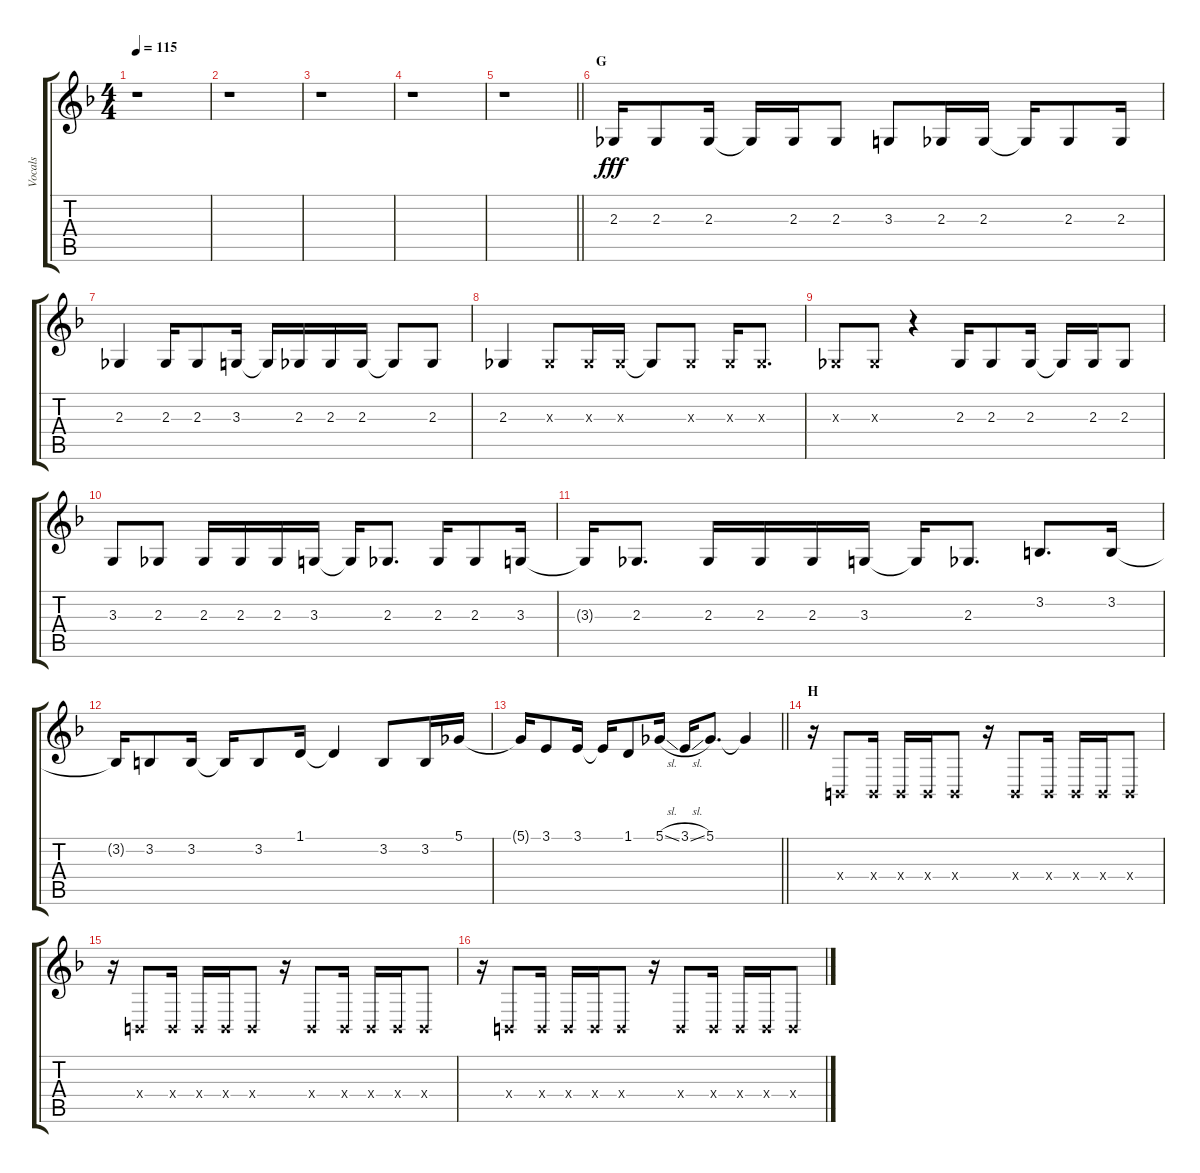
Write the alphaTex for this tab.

\track ("Vocals" "Vocals") {instrument voiceoohs}
\staff {score tabs}
\tuning (Db4 Ab3 E3 B2 Gb2 B1) {hide}
\ts (4 4)
\tempo 115
\clef g2
\ks f
r.1{dy fff} |
r.1 |
r.1 |
r.1 |
\barLineRight lightlight
r.1 |
\section ("" "G")
2.3.16 2.3.8 2.3.16 2.3{t}.16 2.3.16 2.3.8 3.3.8 2.3.16 2.3.16 2.3{t}.16 2.3.8 2.3.16 |
2.3.4 2.3.16 2.3.8 3.3.16 3.3{t}.16 2.3.16 2.3.16 2.3.16 2.3{t}.8 2.3.8 |
2.3.4 2.3{x}.8 2.3{x}.16 2.3{x}.16 2.3{t}.8 2.3{x}.8 2.3{x}.16 2.3{x}.8{d} |
2.3{x}.8 2.3{x}.8 r.4 2.3.16 2.3.8 2.3.16 2.3{t}.16 2.3.16 2.3.8 |
3.3.8 2.3.8 2.3.16 2.3.16 2.3.16 3.3.16 3.3{t}.16 2.3.8{d} 2.3.16 2.3.8 3.3.16 |
3.3{t}.16 2.3.8{d} 2.3.16 2.3.16 2.3.16 3.3.16 3.3{t}.16 2.3.8{d} 3.2.8{d} 3.2.16 |
3.2{t}.16 3.2.8 3.2.16 3.2{t}.16 3.2.8 1.1.16 1.1{t}.4 3.2.8 3.2.16 5.1.16 |
\barLineRight lightlight
5.1{t}.16 3.1.8 3.1.16 3.1{t}.16 1.1.8 5.1{sl}.16 3.1{sl}.16 5.1.8{d} 5.1{t}.4 |
\section ("" "H")
r.16 0.4{x}.8 0.4{x}.16 0.4{x}.16 0.4{x}.16 0.4{x}.8 r.16 0.4{x}.8 0.4{x}.16 0.4{x}.16 0.4{x}.16 0.4{x}.8 |
r.16 0.4{x}.8 0.4{x}.16 0.4{x}.16 0.4{x}.16 0.4{x}.8 r.16 0.4{x}.8 0.4{x}.16 0.4{x}.16 0.4{x}.16 0.4{x}.8 |
r.16 0.4{x}.8 0.4{x}.16 0.4{x}.16 0.4{x}.16 0.4{x}.8 r.16 0.4{x}.8 0.4{x}.16 0.4{x}.16 0.4{x}.16 0.4{x}.8
